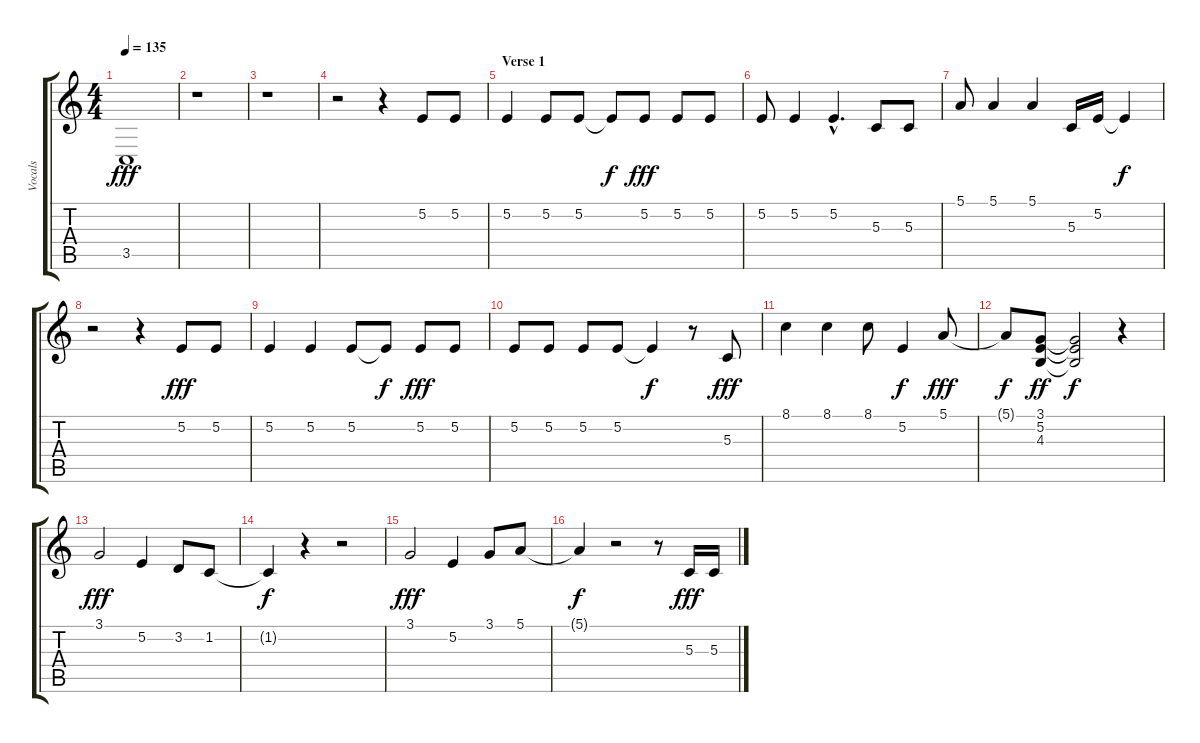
\track ("Vocals" "Vocals") {instrument clarinet}
\staff {score tabs}
\tuning (E4 B3 G3 D3 A2 E2) {hide}
\ts (4 4)
\tempo 135
\clef g2
\ks c
3.5.1{dy fff} |
r.1 |
r.1 |
r.2 r.4 5.2.8 5.2.8 |
\section ("" "Verse 1")
5.2.4 5.2.8 5.2.8 5.2{t}.8{dy f} 5.2.8{dy fff} 5.2.8 5.2.8 |
5.2.8 5.2.4 5.2{hac}.4{d} 5.3.8 5.3.8 |
5.1.8 5.1.4 5.1.4 5.3.16 5.2.16 5.2{t}.4{dy f} |
r.2 r.4 5.2.8{dy fff} 5.2.8 |
5.2.4 5.2.4 5.2.8 5.2{t}.8{dy f} 5.2.8{dy fff} 5.2.8 |
5.2.8 5.2.8 5.2.8 5.2.8 5.2{t}.4{dy f} r.8 5.3.8{dy fff} |
8.1.4 8.1.4 8.1.8 5.2.4{dy f} 5.1.8{dy fff} |
5.1{t}.8{dy f} (3.1 5.2 4.3).8{dy ff} (3.1{t} 5.2{t} 4.3{t}).2{dy f} r.4 |
3.1.2{txt " " dy fff} 5.2.4{txt " "} 3.2.8{txt " "} 1.2.8{txt " "} |
1.2{t}.4{dy f} r.4 r.2 |
3.1.2{txt " " dy fff} 5.2.4{txt " "} 3.1.8{txt " "} 5.1.8 |
5.1{t}.4{dy f} r.2 r.8{txt " "} 5.3.16{txt " " dy fff} 5.3.16
